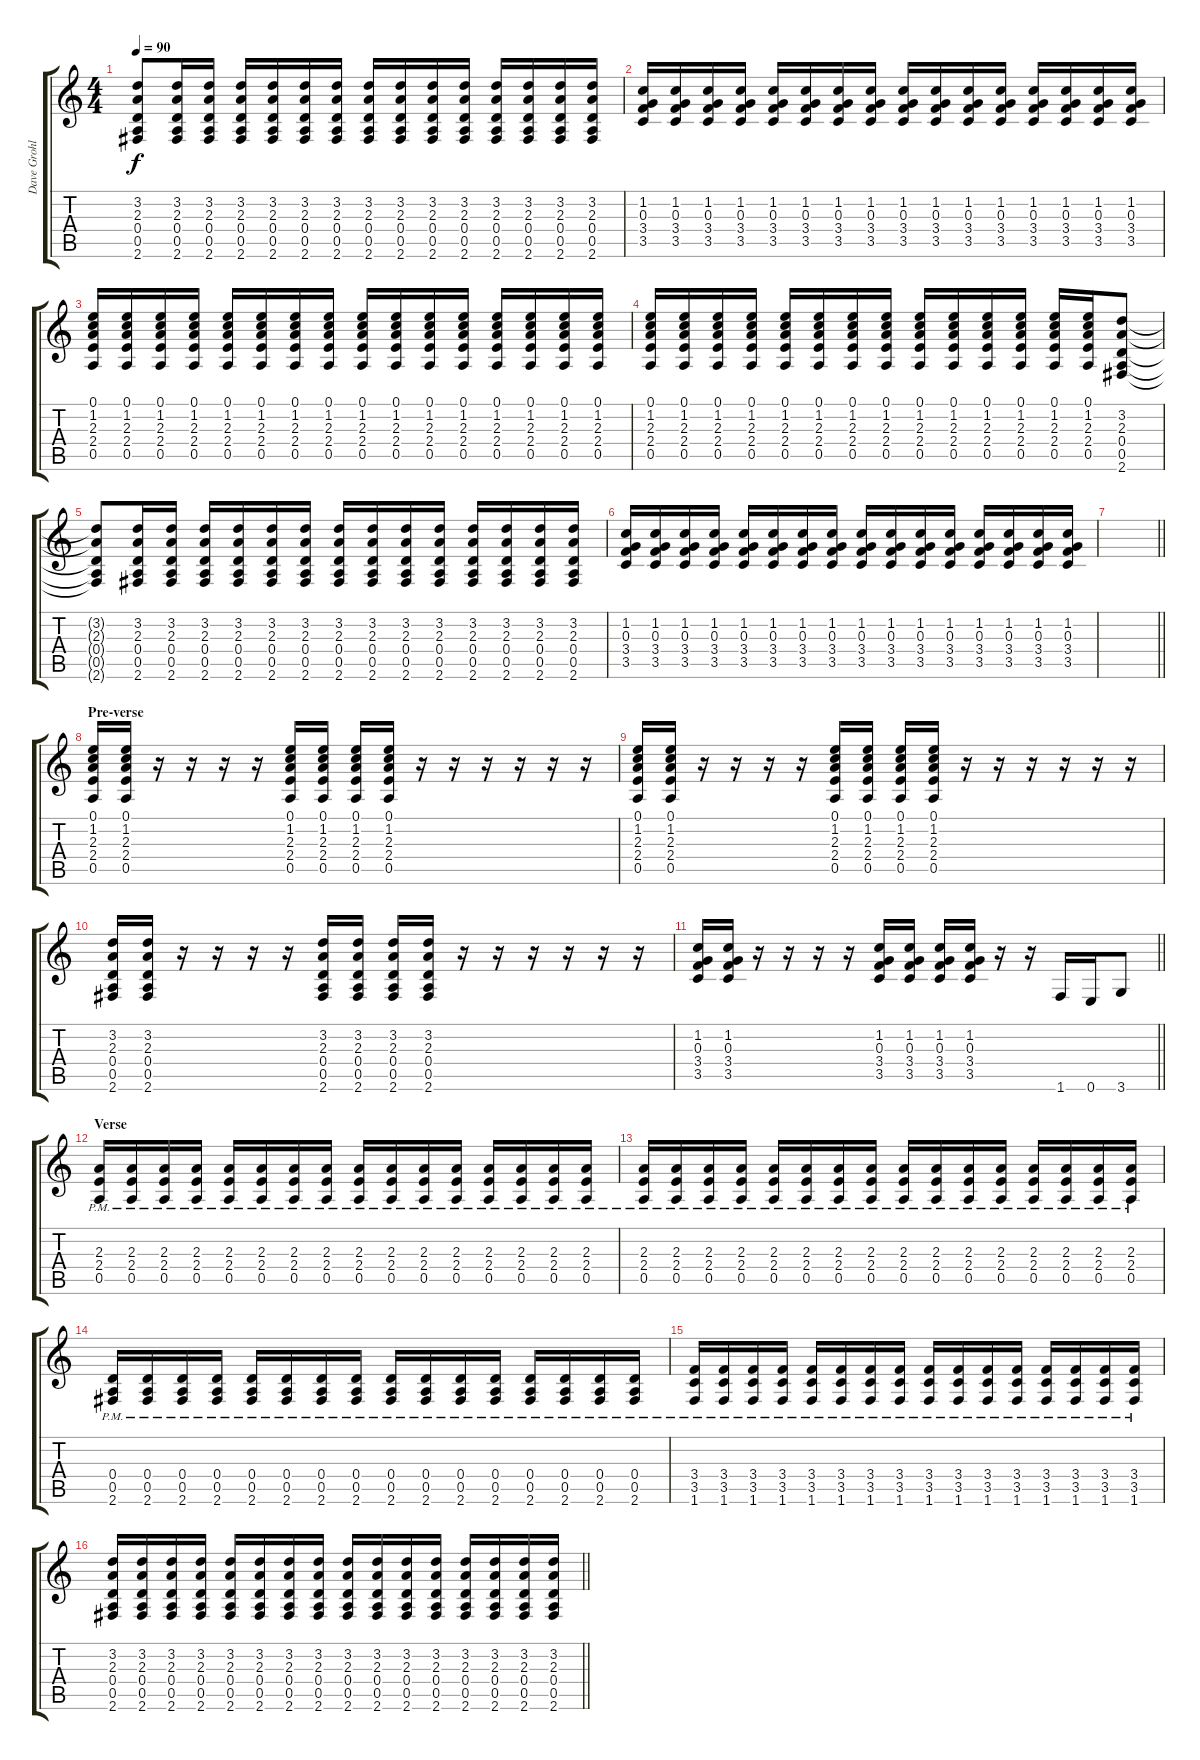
\track ("Dave Grohl (Rhythm Guitar)" "Dave Grohl") {instrument distortionguitar}
\staff {score tabs}
\tuning (E4 B3 G3 D3 A2 E2) {hide}
\ts (4 4)
\tempo 90
\clef g2
\ks c
(3.2{t} 2.3{t} 0.4{t} 0.5{t} 2.6{t}).8{dy f} (3.2 2.3 0.4 0.5 2.6).16 (3.2 2.3 0.4 0.5 2.6).16 (3.2 2.3 0.4 0.5 2.6).16 (3.2 2.3 0.4 0.5 2.6).16 (3.2 2.3 0.4 0.5 2.6).16 (3.2 2.3 0.4 0.5 2.6).16 (3.2 2.3 0.4 0.5 2.6).16 (3.2 2.3 0.4 0.5 2.6).16 (3.2 2.3 0.4 0.5 2.6).16 (3.2 2.3 0.4 0.5 2.6).16 (3.2 2.3 0.4 0.5 2.6).16 (3.2 2.3 0.4 0.5 2.6).16 (3.2 2.3 0.4 0.5 2.6).16 (3.2 2.3 0.4 0.5 2.6).16 |
(1.2 0.3 3.4 3.5).16 (1.2 0.3 3.4 3.5).16 (1.2 0.3 3.4 3.5).16 (1.2 0.3 3.4 3.5).16 (1.2 0.3 3.4 3.5).16 (1.2 0.3 3.4 3.5).16 (1.2 0.3 3.4 3.5).16 (1.2 0.3 3.4 3.5).16 (1.2 0.3 3.4 3.5).16 (1.2 0.3 3.4 3.5).16 (1.2 0.3 3.4 3.5).16 (1.2 0.3 3.4 3.5).16 (1.2 0.3 3.4 3.5).16 (1.2 0.3 3.4 3.5).16 (1.2 0.3 3.4 3.5).16 (1.2 0.3 3.4 3.5).16 |
(0.1 1.2 2.3 2.4 0.5).16 (0.1 1.2 2.3 2.4 0.5).16 (0.1 1.2 2.3 2.4 0.5).16 (0.1 1.2 2.3 2.4 0.5).16 (0.1 1.2 2.3 2.4 0.5).16 (0.1 1.2 2.3 2.4 0.5).16 (0.1 1.2 2.3 2.4 0.5).16 (0.1 1.2 2.3 2.4 0.5).16 (0.1 1.2 2.3 2.4 0.5).16 (0.1 1.2 2.3 2.4 0.5).16 (0.1 1.2 2.3 2.4 0.5).16 (0.1 1.2 2.3 2.4 0.5).16 (0.1 1.2 2.3 2.4 0.5).16 (0.1 1.2 2.3 2.4 0.5).16 (0.1 1.2 2.3 2.4 0.5).16 (0.1 1.2 2.3 2.4 0.5).16 |
(0.1 1.2 2.3 2.4 0.5).16 (0.1 1.2 2.3 2.4 0.5).16 (0.1 1.2 2.3 2.4 0.5).16 (0.1 1.2 2.3 2.4 0.5).16 (0.1 1.2 2.3 2.4 0.5).16 (0.1 1.2 2.3 2.4 0.5).16 (0.1 1.2 2.3 2.4 0.5).16 (0.1 1.2 2.3 2.4 0.5).16 (0.1 1.2 2.3 2.4 0.5).16 (0.1 1.2 2.3 2.4 0.5).16 (0.1 1.2 2.3 2.4 0.5).16 (0.1 1.2 2.3 2.4 0.5).16 (0.1 1.2 2.3 2.4 0.5).16 (0.1 1.2 2.3 2.4 0.5).16 (3.2 2.3 0.4 0.5 2.6).8 |
(3.2{t} 2.3{t} 0.4{t} 0.5{t} 2.6{t}).8 (3.2 2.3 0.4 0.5 2.6).16 (3.2 2.3 0.4 0.5 2.6).16 (3.2 2.3 0.4 0.5 2.6).16 (3.2 2.3 0.4 0.5 2.6).16 (3.2 2.3 0.4 0.5 2.6).16 (3.2 2.3 0.4 0.5 2.6).16 (3.2 2.3 0.4 0.5 2.6).16 (3.2 2.3 0.4 0.5 2.6).16 (3.2 2.3 0.4 0.5 2.6).16 (3.2 2.3 0.4 0.5 2.6).16 (3.2 2.3 0.4 0.5 2.6).16 (3.2 2.3 0.4 0.5 2.6).16 (3.2 2.3 0.4 0.5 2.6).16 (3.2 2.3 0.4 0.5 2.6).16 |
(1.2 0.3 3.4 3.5).16 (1.2 0.3 3.4 3.5).16 (1.2 0.3 3.4 3.5).16 (1.2 0.3 3.4 3.5).16 (1.2 0.3 3.4 3.5).16 (1.2 0.3 3.4 3.5).16 (1.2 0.3 3.4 3.5).16 (1.2 0.3 3.4 3.5).16 (1.2 0.3 3.4 3.5).16 (1.2 0.3 3.4 3.5).16 (1.2 0.3 3.4 3.5).16 (1.2 0.3 3.4 3.5).16 (1.2 0.3 3.4 3.5).16 (1.2 0.3 3.4 3.5).16 (1.2 0.3 3.4 3.5).16 (1.2 0.3 3.4 3.5).16 |
\barLineRight lightlight
|
\section ("" "Pre-verse")
(0.1 1.2 2.3 2.4 0.5).16 (0.1 1.2 2.3 2.4 0.5).16 r.16 r.16 r.16 r.16 (0.1 1.2 2.3 2.4 0.5).16 (0.1 1.2 2.3 2.4 0.5).16 (0.1 1.2 2.3 2.4 0.5).16 (0.1 1.2 2.3 2.4 0.5).16 r.16 r.16 r.16 r.16 r.16 r.16 |
(0.1 1.2 2.3 2.4 0.5).16 (0.1 1.2 2.3 2.4 0.5).16 r.16 r.16 r.16 r.16 (0.1 1.2 2.3 2.4 0.5).16 (0.1 1.2 2.3 2.4 0.5).16 (0.1 1.2 2.3 2.4 0.5).16 (0.1 1.2 2.3 2.4 0.5).16 r.16 r.16 r.16 r.16 r.16 r.16 |
(3.2 2.3 0.4 0.5 2.6).16 (3.2 2.3 0.4 0.5 2.6).16 r.16 r.16 r.16 r.16 (3.2 2.3 0.4 0.5 2.6).16 (3.2 2.3 0.4 0.5 2.6).16 (3.2 2.3 0.4 0.5 2.6).16 (3.2 2.3 0.4 0.5 2.6).16 r.16 r.16 r.16 r.16 r.16 r.16 |
\barLineRight lightlight
(1.2 0.3 3.4 3.5).16 (1.2 0.3 3.4 3.5).16 r.16 r.16 r.16 r.16 (1.2 0.3 3.4 3.5).16 (1.2 0.3 3.4 3.5).16 (1.2 0.3 3.4 3.5).16 (1.2 0.3 3.4 3.5).16 r.16 r.16 1.6.16 0.6.16 3.6.8 |
\section ("" "Verse")
(2.3{pm} 2.4{pm} 0.5{pm}).16 (2.3{pm} 2.4{pm} 0.5{pm}).16 (2.3{pm} 2.4{pm} 0.5{pm}).16 (2.3{pm} 2.4{pm} 0.5{pm}).16 (2.3{pm} 2.4{pm} 0.5{pm}).16 (2.3{pm} 2.4{pm} 0.5{pm}).16 (2.3{pm} 2.4{pm} 0.5{pm}).16 (2.3{pm} 2.4{pm} 0.5{pm}).16 (2.3{pm} 2.4{pm} 0.5{pm}).16 (2.3{pm} 2.4{pm} 0.5{pm}).16 (2.3{pm} 2.4{pm} 0.5{pm}).16 (2.3{pm} 2.4{pm} 0.5{pm}).16 (2.3{pm} 2.4{pm} 0.5{pm}).16 (2.3{pm} 2.4{pm} 0.5{pm}).16 (2.3{pm} 2.4{pm} 0.5{pm}).16 (2.3{pm} 2.4{pm} 0.5{pm}).16 |
(2.3{pm} 2.4{pm} 0.5{pm}).16 (2.3{pm} 2.4{pm} 0.5{pm}).16 (2.3{pm} 2.4{pm} 0.5{pm}).16 (2.3{pm} 2.4{pm} 0.5{pm}).16 (2.3{pm} 2.4{pm} 0.5{pm}).16 (2.3{pm} 2.4{pm} 0.5{pm}).16 (2.3{pm} 2.4{pm} 0.5{pm}).16 (2.3{pm} 2.4{pm} 0.5{pm}).16 (2.3{pm} 2.4{pm} 0.5{pm}).16 (2.3{pm} 2.4{pm} 0.5{pm}).16 (2.3{pm} 2.4{pm} 0.5{pm}).16 (2.3{pm} 2.4{pm} 0.5{pm}).16 (2.3{pm} 2.4{pm} 0.5{pm}).16 (2.3{pm} 2.4{pm} 0.5{pm}).16 (2.3{pm} 2.4{pm} 0.5{pm}).16 (2.3{pm} 2.4{pm} 0.5{pm}).16 |
(0.4{pm} 0.5{pm} 2.6{pm}).16 (0.4{pm} 0.5{pm} 2.6{pm}).16 (0.4{pm} 0.5{pm} 2.6{pm}).16 (0.4{pm} 0.5{pm} 2.6{pm}).16 (0.4{pm} 0.5{pm} 2.6{pm}).16 (0.4{pm} 0.5{pm} 2.6{pm}).16 (0.4{pm} 0.5{pm} 2.6{pm}).16 (0.4{pm} 0.5{pm} 2.6{pm}).16 (0.4{pm} 0.5{pm} 2.6{pm}).16 (0.4{pm} 0.5{pm} 2.6{pm}).16 (0.4{pm} 0.5{pm} 2.6{pm}).16 (0.4{pm} 0.5{pm} 2.6{pm}).16 (0.4{pm} 0.5{pm} 2.6{pm}).16 (0.4{pm} 0.5{pm} 2.6{pm}).16 (0.4{pm} 0.5{pm} 2.6{pm}).16 (0.4{pm} 0.5{pm} 2.6{pm}).16 |
(3.4{pm} 3.5{pm} 1.6{pm}).16 (3.4{pm} 3.5{pm} 1.6{pm}).16 (3.4{pm} 3.5{pm} 1.6{pm}).16 (3.4{pm} 3.5{pm} 1.6{pm}).16 (3.4{pm} 3.5{pm} 1.6{pm}).16 (3.4{pm} 3.5{pm} 1.6{pm}).16 (3.4{pm} 3.5{pm} 1.6{pm}).16 (3.4{pm} 3.5{pm} 1.6{pm}).16 (3.4{pm} 3.5{pm} 1.6{pm}).16 (3.4{pm} 3.5{pm} 1.6{pm}).16 (3.4{pm} 3.5{pm} 1.6{pm}).16 (3.4{pm} 3.5{pm} 1.6{pm}).16 (3.4{pm} 3.5{pm} 1.6{pm}).16 (3.4{pm} 3.5{pm} 1.6{pm}).16 (3.4{pm} 3.5{pm} 1.6{pm}).16 (3.4{pm} 3.5{pm} 1.6{pm}).16 |
\barLineRight lightlight
(3.2 2.3 0.4 0.5 2.6).16 (3.2 2.3 0.4 0.5 2.6).16 (3.2 2.3 0.4 0.5 2.6).16 (3.2 2.3 0.4 0.5 2.6).16 (3.2 2.3 0.4 0.5 2.6).16 (3.2 2.3 0.4 0.5 2.6).16 (3.2 2.3 0.4 0.5 2.6).16 (3.2 2.3 0.4 0.5 2.6).16 (3.2 2.3 0.4 0.5 2.6).16 (3.2 2.3 0.4 0.5 2.6).16 (3.2 2.3 0.4 0.5 2.6).16 (3.2 2.3 0.4 0.5 2.6).16 (3.2 2.3 0.4 0.5 2.6).16 (3.2 2.3 0.4 0.5 2.6).16 (3.2 2.3 0.4 0.5 2.6).16 (3.2 2.3 0.4 0.5 2.6).16
